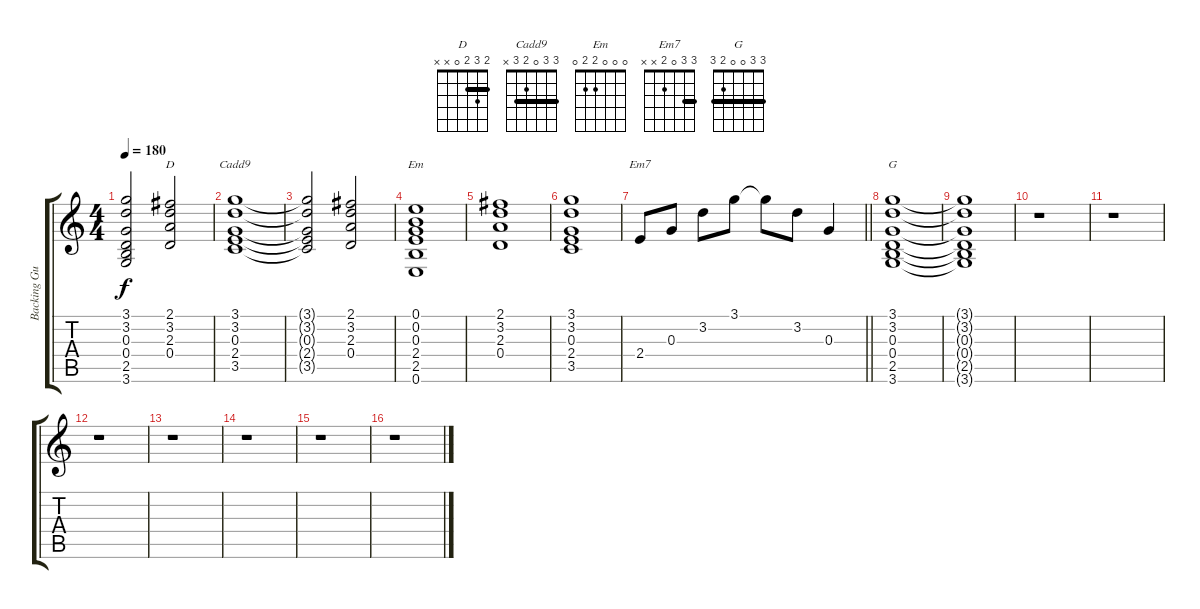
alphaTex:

\track ("Backing Guitar" "Backing Gu") {instrument electricguitarclean}
\staff {score tabs}
\tuning (E4 B3 G3 D3 A2 E2) {hide}
\chord ("D" 2 3 2 0 x x) {barre 2}
\chord ("Cadd9" 3 3 0 2 3 x) {barre 3}
\chord ("Em" 0 0 0 2 2 0)
\chord ("Em7" 3 3 0 2 x x) {barre 3}
\chord ("G" 3 3 0 0 2 3) {barre 3}
\ts (4 4)
\tempo 180
\clef g2
\ks c
(3.1{t} 3.2{t} 0.3{t} 0.4{t} 2.5{t} 3.6{t}).2{dy f} (2.1 3.2 2.3 0.4).2{ch "D"} |
(3.1 3.2 0.3 2.4 3.5).1{ch "Cadd9"} |
(3.1{t} 3.2{t} 0.3{t} 2.4{t} 3.5{t}).2 (2.1 3.2 2.3 0.4).2 |
(0.1 0.2 0.3 2.4 2.5 0.6).1{ch "Em"} |
(2.1 3.2 2.3 0.4).1 |
(3.1 3.2 0.3 2.4 3.5).1 |
\barLineRight lightlight
2.4.8{ch "Em7"} 0.3.8 3.2.8 3.1.8 3.1{t}.8 3.2.8 0.3.4 |
(3.1 3.2 0.3 0.4 2.5 3.6).1{ch "G"} |
(3.1{t} 3.2{t} 0.3{t} 0.4{t} 2.5{t} 3.6{t}).1 |
r.1 |
r.1 |
r.1 |
r.1 |
r.1 |
r.1 |
r.1
